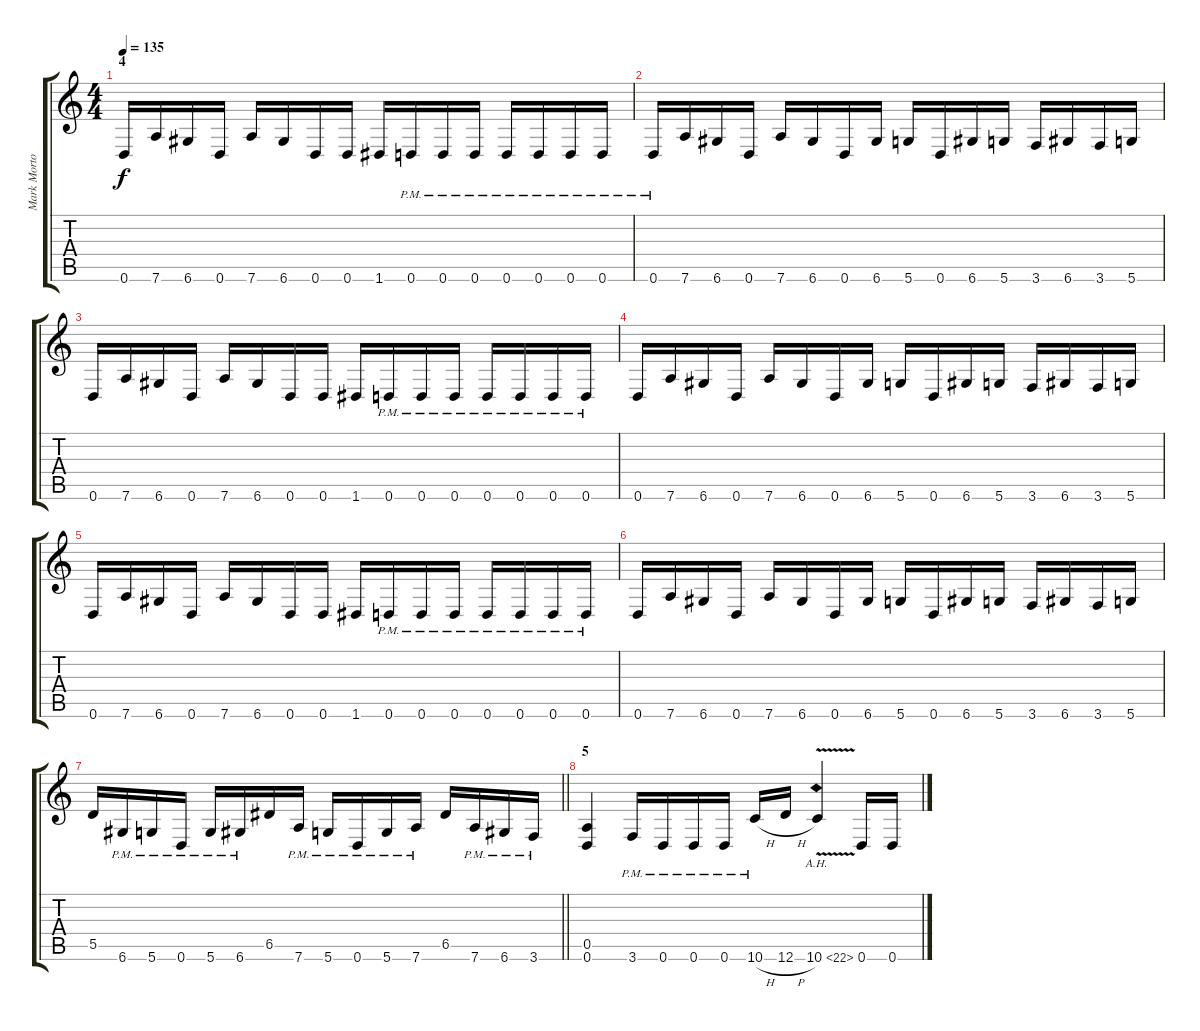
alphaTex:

\track ("Mark Morton" "Mark Morto") {instrument distortionguitar}
\staff {score tabs}
\tuning (E4 B3 G3 D3 A2 D2) {hide}
\ts (4 4)
\section ("" "4")
\tempo 135
\clef g2
\ks c
0.6.16{dy f} 7.6.16 6.6.16 0.6.16 7.6.16 6.6.16 0.6.16 0.6.16 1.6.16 0.6{pm}.16 0.6{pm}.16 0.6{pm}.16 0.6{pm}.16 0.6{pm}.16 0.6{pm}.16 0.6{pm}.16 |
0.6{pm}.16 7.6.16 6.6.16 0.6.16 7.6.16 6.6.16 0.6.16 6.6.16 5.6.16 0.6.16 6.6.16 5.6.16 3.6.16 6.6.16 3.6.16 5.6.16 |
0.6.16 7.6.16 6.6.16 0.6.16 7.6.16 6.6.16 0.6.16 0.6.16 1.6.16 0.6{pm}.16 0.6{pm}.16 0.6{pm}.16 0.6{pm}.16 0.6{pm}.16 0.6{pm}.16 0.6{pm}.16 |
0.6.16 7.6.16 6.6.16 0.6.16 7.6.16 6.6.16 0.6.16 6.6.16 5.6.16 0.6.16 6.6.16 5.6.16 3.6.16 6.6.16 3.6.16 5.6.16 |
0.6.16 7.6.16 6.6.16 0.6.16 7.6.16 6.6.16 0.6.16 0.6.16 1.6.16 0.6{pm}.16 0.6{pm}.16 0.6{pm}.16 0.6{pm}.16 0.6{pm}.16 0.6{pm}.16 0.6{pm}.16 |
0.6.16 7.6.16 6.6.16 0.6.16 7.6.16 6.6.16 0.6.16 6.6.16 5.6.16 0.6.16 6.6.16 5.6.16 3.6.16 6.6.16 3.6.16 5.6.16 |
\barLineRight lightlight
5.5.16 6.6{pm}.16 5.6{pm}.16 0.6{pm}.16 5.6{pm}.16 6.6{pm}.16 6.5.16 7.6{pm}.16 5.6{pm}.16 0.6{pm}.16 5.6{pm}.16 7.6{pm}.16 6.5.16 7.6{pm}.16 6.6{pm}.16 3.6{pm}.16 |
\section ("" "5")
(0.5 0.6).4 3.6{pm}.16 0.6{pm}.16 0.6{pm}.16 0.6{pm}.16 10.6{h pm}.16 12.6{h}.16 10.6{ah 12 v}.4 0.6.16 0.6.16
